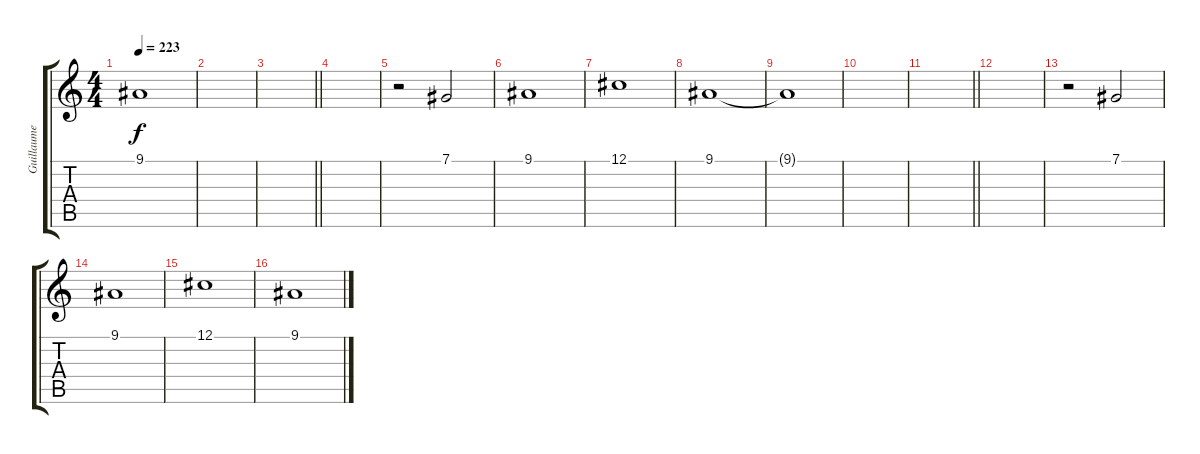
\track ("Guillaume Background" "Guillaume ") {instrument tenorsax}
\staff {score tabs}
\tuning (Db4 Ab3 E3 B2 Gb2 B1) {hide}
\ts (4 4)
\tempo 223
\clef g2
\ks c
9.1{t}.1{dy f} |
|
\barLineRight lightlight
|
|
r.2 7.1.2 |
9.1.1 |
12.1.1 |
9.1.1 |
9.1{t}.1 |
|
\barLineRight lightlight
|
|
r.2 7.1.2 |
9.1.1 |
12.1.1 |
9.1.1
